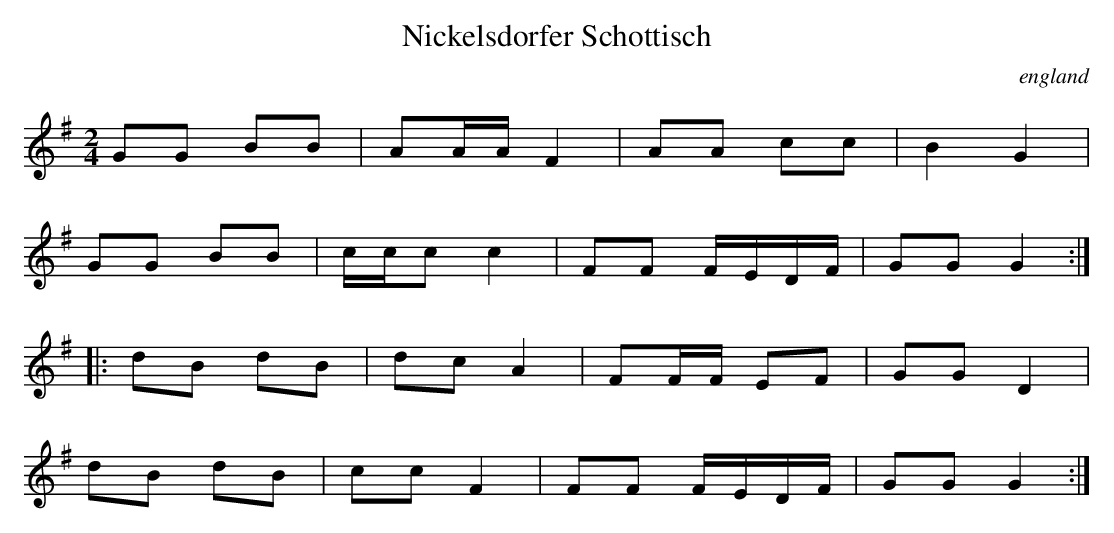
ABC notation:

X:1
T:Nickelsdorfer Schottisch
O:england
M:2/4
L:1/16
K:G
G2G2 B2B2|A2AAF4|A2A2 c2c2|B4G4|
G2G2 B2B2|ccc2c4|F2F2 FEDF|G2G2G4:|
|:d2B2 d2B2|d2c2A4|F2FF E2F2|G2G2D4|
d2B2 d2B2|c2c2F4|F2F2 FEDF|G2G2G4:|
